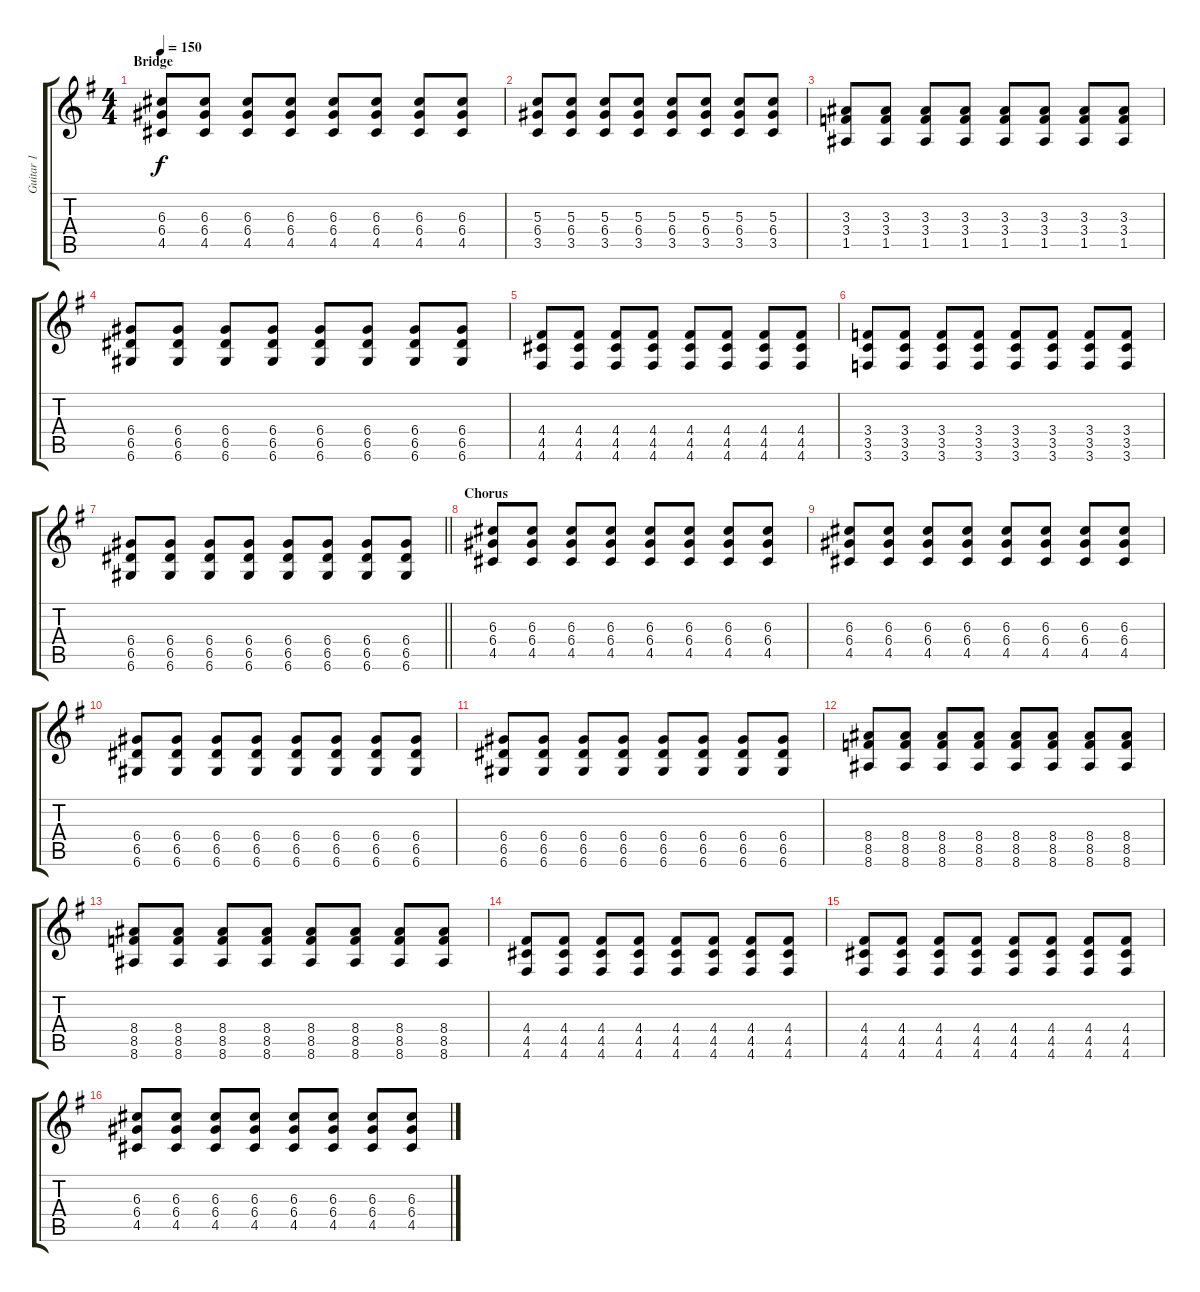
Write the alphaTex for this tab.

\track ("Guitar 1" "Guitar 1") {instrument distortionguitar}
\staff {score tabs}
\tuning (E4 B3 G3 D3 A2 D2) {hide}
\ts (4 4)
\section ("" "Bridge")
\tempo 150
\clef g2
\ks eminor
(6.3 6.4 4.5).8{dy f} (6.3 6.4 4.5).8 (6.3 6.4 4.5).8 (6.3 6.4 4.5).8 (6.3 6.4 4.5).8 (6.3 6.4 4.5).8 (6.3 6.4 4.5).8 (6.3 6.4 4.5).8 |
(5.3 6.4 3.5).8 (5.3 6.4 3.5).8 (5.3 6.4 3.5).8 (5.3 6.4 3.5).8 (5.3 6.4 3.5).8 (5.3 6.4 3.5).8 (5.3 6.4 3.5).8 (5.3 6.4 3.5).8 |
(3.3 3.4 1.5).8 (3.3 3.4 1.5).8 (3.3 3.4 1.5).8 (3.3 3.4 1.5).8 (3.3 3.4 1.5).8 (3.3 3.4 1.5).8 (3.3 3.4 1.5).8 (3.3 3.4 1.5).8 |
(6.4 6.5 6.6).8 (6.4 6.5 6.6).8 (6.4 6.5 6.6).8 (6.4 6.5 6.6).8 (6.4 6.5 6.6).8 (6.4 6.5 6.6).8 (6.4 6.5 6.6).8 (6.4 6.5 6.6).8 |
(4.4 4.5 4.6).8 (4.4 4.5 4.6).8 (4.4 4.5 4.6).8 (4.4 4.5 4.6).8 (4.4 4.5 4.6).8 (4.4 4.5 4.6).8 (4.4 4.5 4.6).8 (4.4 4.5 4.6).8 |
(3.4 3.5 3.6).8 (3.4 3.5 3.6).8 (3.4 3.5 3.6).8 (3.4 3.5 3.6).8 (3.4 3.5 3.6).8 (3.4 3.5 3.6).8 (3.4 3.5 3.6).8 (3.4 3.5 3.6).8 |
\barLineRight lightlight
(6.4 6.5 6.6).8 (6.4 6.5 6.6).8 (6.4 6.5 6.6).8 (6.4 6.5 6.6).8 (6.4 6.5 6.6).8 (6.4 6.5 6.6).8 (6.4 6.5 6.6).8 (6.4 6.5 6.6).8 |
\section ("" "Chorus")
(6.3 6.4 4.5).8 (6.3 6.4 4.5).8 (6.3 6.4 4.5).8 (6.3 6.4 4.5).8 (6.3 6.4 4.5).8 (6.3 6.4 4.5).8 (6.3 6.4 4.5).8 (6.3 6.4 4.5).8 |
(6.3 6.4 4.5).8 (6.3 6.4 4.5).8 (6.3 6.4 4.5).8 (6.3 6.4 4.5).8 (6.3 6.4 4.5).8 (6.3 6.4 4.5).8 (6.3 6.4 4.5).8 (6.3 6.4 4.5).8 |
(6.4 6.5 6.6).8 (6.4 6.5 6.6).8 (6.4 6.5 6.6).8 (6.4 6.5 6.6).8 (6.4 6.5 6.6).8 (6.4 6.5 6.6).8 (6.4 6.5 6.6).8 (6.4 6.5 6.6).8 |
(6.4 6.5 6.6).8 (6.4 6.5 6.6).8 (6.4 6.5 6.6).8 (6.4 6.5 6.6).8 (6.4 6.5 6.6).8 (6.4 6.5 6.6).8 (6.4 6.5 6.6).8 (6.4 6.5 6.6).8 |
(8.4 8.5 8.6).8 (8.4 8.5 8.6).8 (8.4 8.5 8.6).8 (8.4 8.5 8.6).8 (8.4 8.5 8.6).8 (8.4 8.5 8.6).8 (8.4 8.5 8.6).8 (8.4 8.5 8.6).8 |
(8.4 8.5 8.6).8 (8.4 8.5 8.6).8 (8.4 8.5 8.6).8 (8.4 8.5 8.6).8 (8.4 8.5 8.6).8 (8.4 8.5 8.6).8 (8.4 8.5 8.6).8 (8.4 8.5 8.6).8 |
(4.4 4.5 4.6).8 (4.4 4.5 4.6).8 (4.4 4.5 4.6).8 (4.4 4.5 4.6).8 (4.4 4.5 4.6).8 (4.4 4.5 4.6).8 (4.4 4.5 4.6).8 (4.4 4.5 4.6).8 |
(4.4 4.5 4.6).8 (4.4 4.5 4.6).8 (4.4 4.5 4.6).8 (4.4 4.5 4.6).8 (4.4 4.5 4.6).8 (4.4 4.5 4.6).8 (4.4 4.5 4.6).8 (4.4 4.5 4.6).8 |
(6.3 6.4 4.5).8 (6.3 6.4 4.5).8 (6.3 6.4 4.5).8 (6.3 6.4 4.5).8 (6.3 6.4 4.5).8 (6.3 6.4 4.5).8 (6.3 6.4 4.5).8 (6.3 6.4 4.5).8
